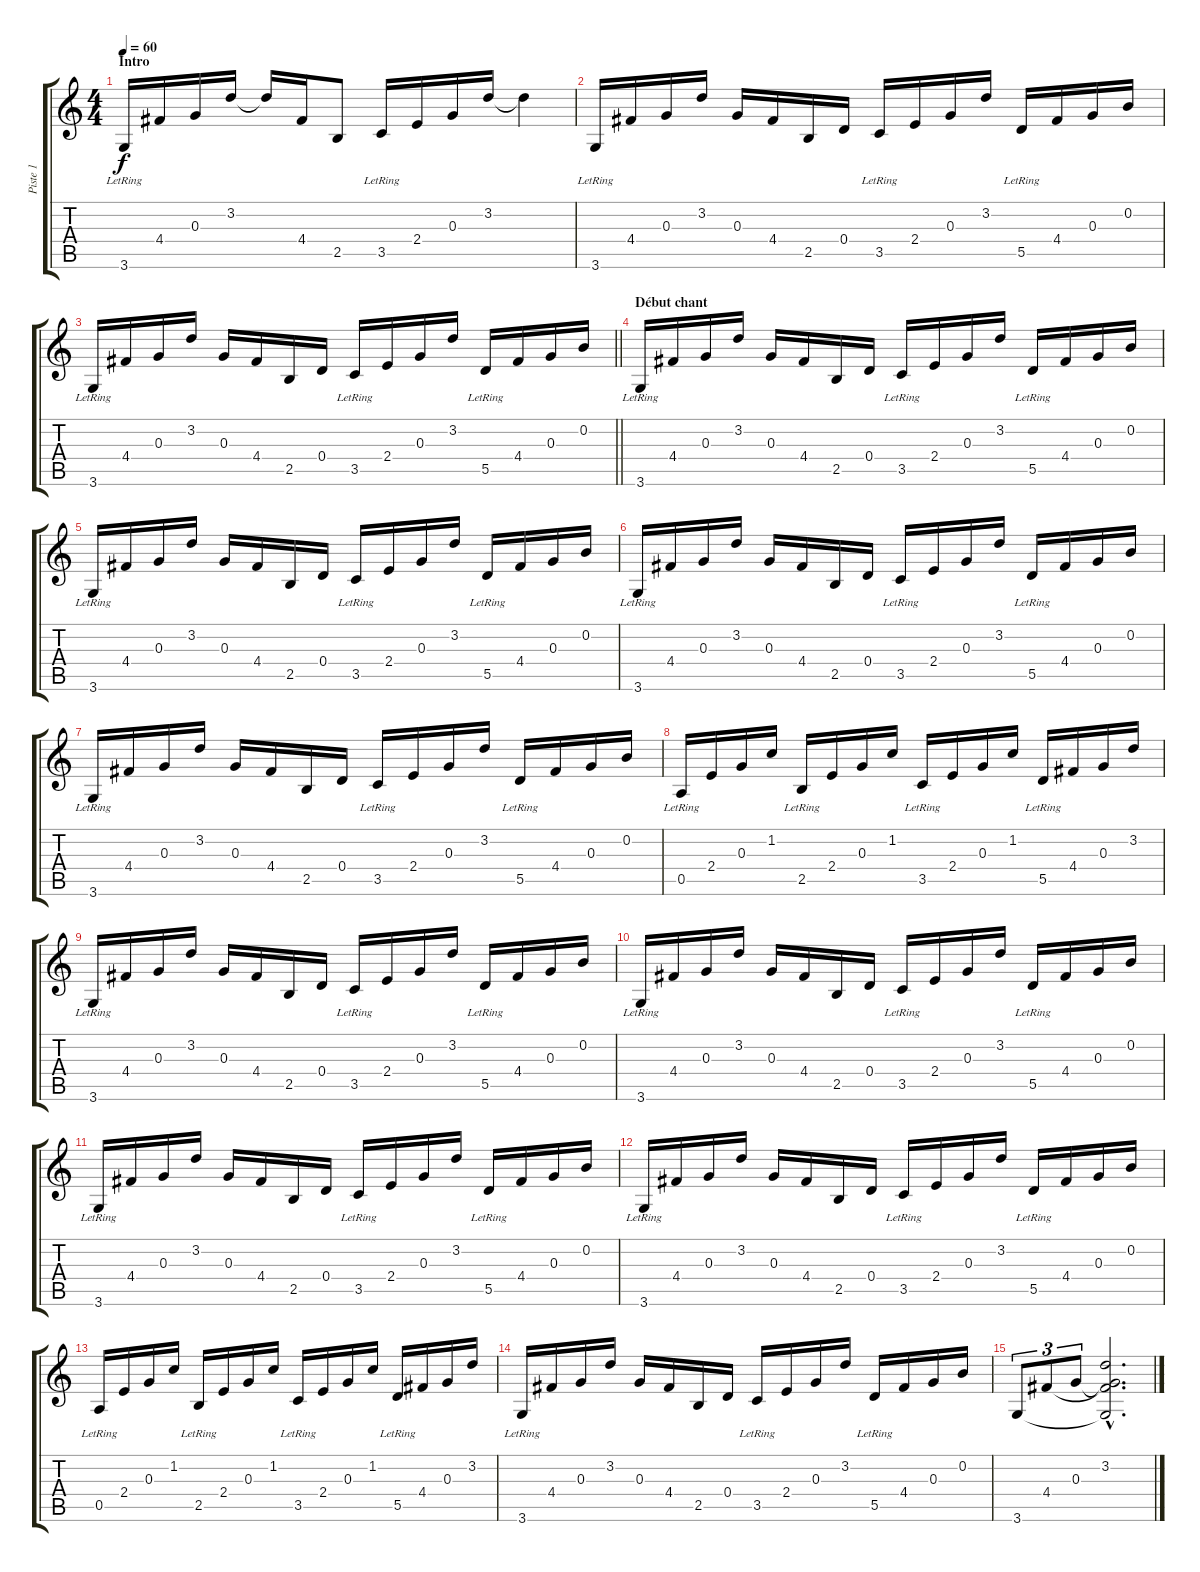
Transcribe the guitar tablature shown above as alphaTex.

\track ("Piste 1" "Piste 1") {instrument acousticguitarnylon}
\staff {score tabs}
\tuning (E4 B3 G3 D3 A2 E2) {hide}
\ts (4 4)
\section ("" "Intro")
\tempo 60
\clef g2
\ks c
3.6{lr}.16{dy f instrument acousticguitarnylon} 4.4.16 0.3.16 3.2.16 3.2{t}.16 4.4.16 2.5.8 3.5{lr}.16 2.4.16 0.3.16 3.2.16 3.2{t}.4 |
3.6{lr}.16 4.4.16 0.3.16 3.2.16 0.3.16 4.4.16 2.5.16 0.4.16 3.5{lr}.16 2.4.16 0.3.16 3.2.16 5.5{lr}.16 4.4.16 0.3.16 0.2.16 |
\barLineRight lightlight
3.6{lr}.16 4.4.16 0.3.16 3.2.16 0.3.16 4.4.16 2.5.16 0.4.16 3.5{lr}.16 2.4.16 0.3.16 3.2.16 5.5{lr}.16 4.4.16 0.3.16 0.2.16 |
\section ("" "Début chant")
3.6{lr}.16 4.4.16 0.3.16 3.2.16 0.3.16 4.4.16 2.5.16 0.4.16 3.5{lr}.16 2.4.16 0.3.16 3.2.16 5.5{lr}.16 4.4.16 0.3.16 0.2.16 |
3.6{lr}.16 4.4.16 0.3.16 3.2.16 0.3.16 4.4.16 2.5.16 0.4.16 3.5{lr}.16 2.4.16 0.3.16 3.2.16 5.5{lr}.16 4.4.16 0.3.16 0.2.16 |
3.6{lr}.16 4.4.16 0.3.16 3.2.16 0.3.16 4.4.16 2.5.16 0.4.16 3.5{lr}.16 2.4.16 0.3.16 3.2.16 5.5{lr}.16 4.4.16 0.3.16 0.2.16 |
3.6{lr}.16 4.4.16 0.3.16 3.2.16 0.3.16 4.4.16 2.5.16 0.4.16 3.5{lr}.16 2.4.16 0.3.16 3.2.16 5.5{lr}.16 4.4.16 0.3.16 0.2.16 |
0.5{lr}.16 2.4.16 0.3.16 1.2.16 2.5{lr}.16 2.4.16 0.3.16 1.2.16 3.5{lr}.16 2.4.16 0.3.16 1.2.16 5.5{lr}.16 4.4.16 0.3.16 3.2.16 |
3.6{lr}.16 4.4.16 0.3.16 3.2.16 0.3.16 4.4.16 2.5.16 0.4.16 3.5{lr}.16 2.4.16 0.3.16 3.2.16 5.5{lr}.16 4.4.16 0.3.16 0.2.16 |
3.6{lr}.16 4.4.16 0.3.16 3.2.16 0.3.16 4.4.16 2.5.16 0.4.16 3.5{lr}.16 2.4.16 0.3.16 3.2.16 5.5{lr}.16 4.4.16 0.3.16 0.2.16 |
3.6{lr}.16 4.4.16 0.3.16 3.2.16 0.3.16 4.4.16 2.5.16 0.4.16 3.5{lr}.16 2.4.16 0.3.16 3.2.16 5.5{lr}.16 4.4.16 0.3.16 0.2.16 |
3.6{lr}.16 4.4.16 0.3.16 3.2.16 0.3.16 4.4.16 2.5.16 0.4.16 3.5{lr}.16 2.4.16 0.3.16 3.2.16 5.5{lr}.16 4.4.16 0.3.16 0.2.16 |
0.5{lr}.16 2.4.16 0.3.16 1.2.16 2.5{lr}.16 2.4.16 0.3.16 1.2.16 3.5{lr}.16 2.4.16 0.3.16 1.2.16 5.5{lr}.16 4.4.16 0.3.16 3.2.16 |
3.6{lr}.16 4.4.16 0.3.16 3.2.16 0.3.16 4.4.16 2.5.16 0.4.16 3.5{lr}.16 2.4.16 0.3.16 3.2.16 5.5{lr}.16 4.4.16 0.3.16 0.2.16 |
3.6.8{tu (3 2)} 4.4.8{tu (3 2)} 0.3.8{tu (3 2)} (3.2{hac} 0.3{hac t} 4.4{hac t} 3.6{hac t}).2{d}
